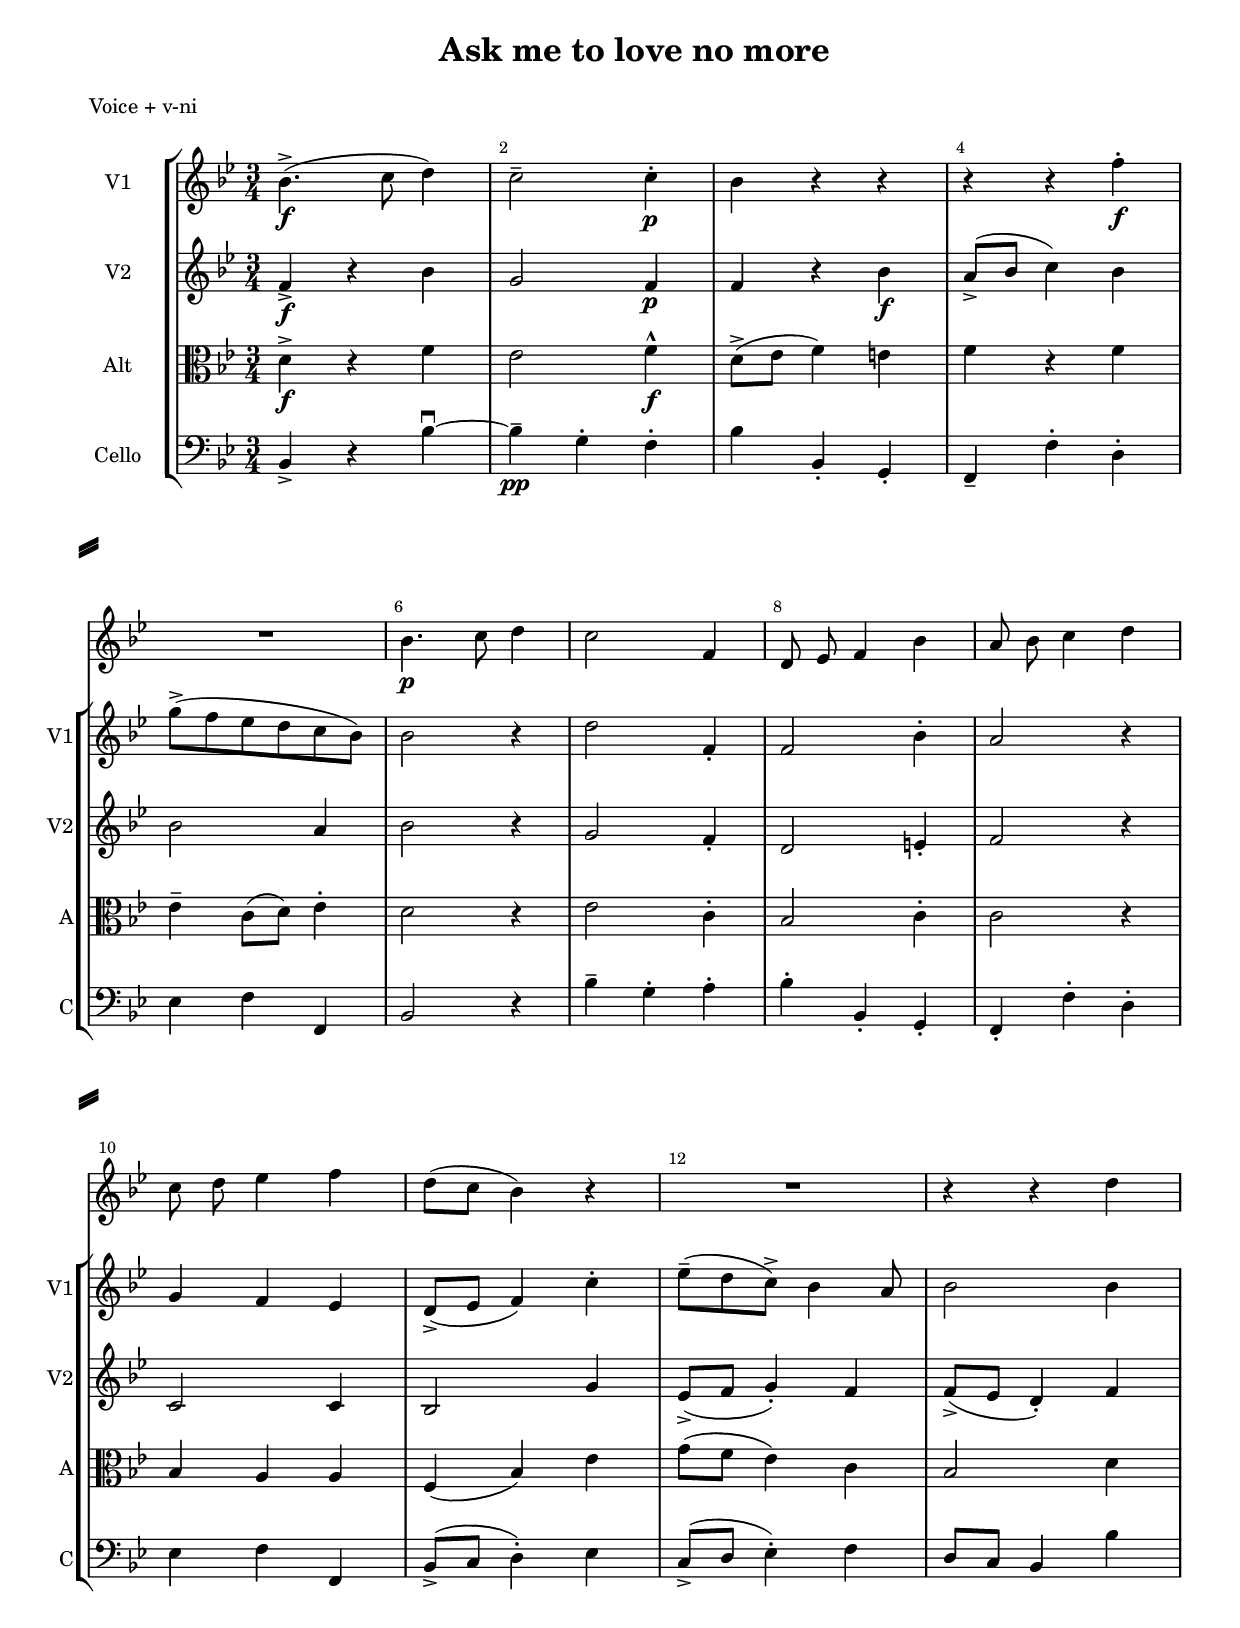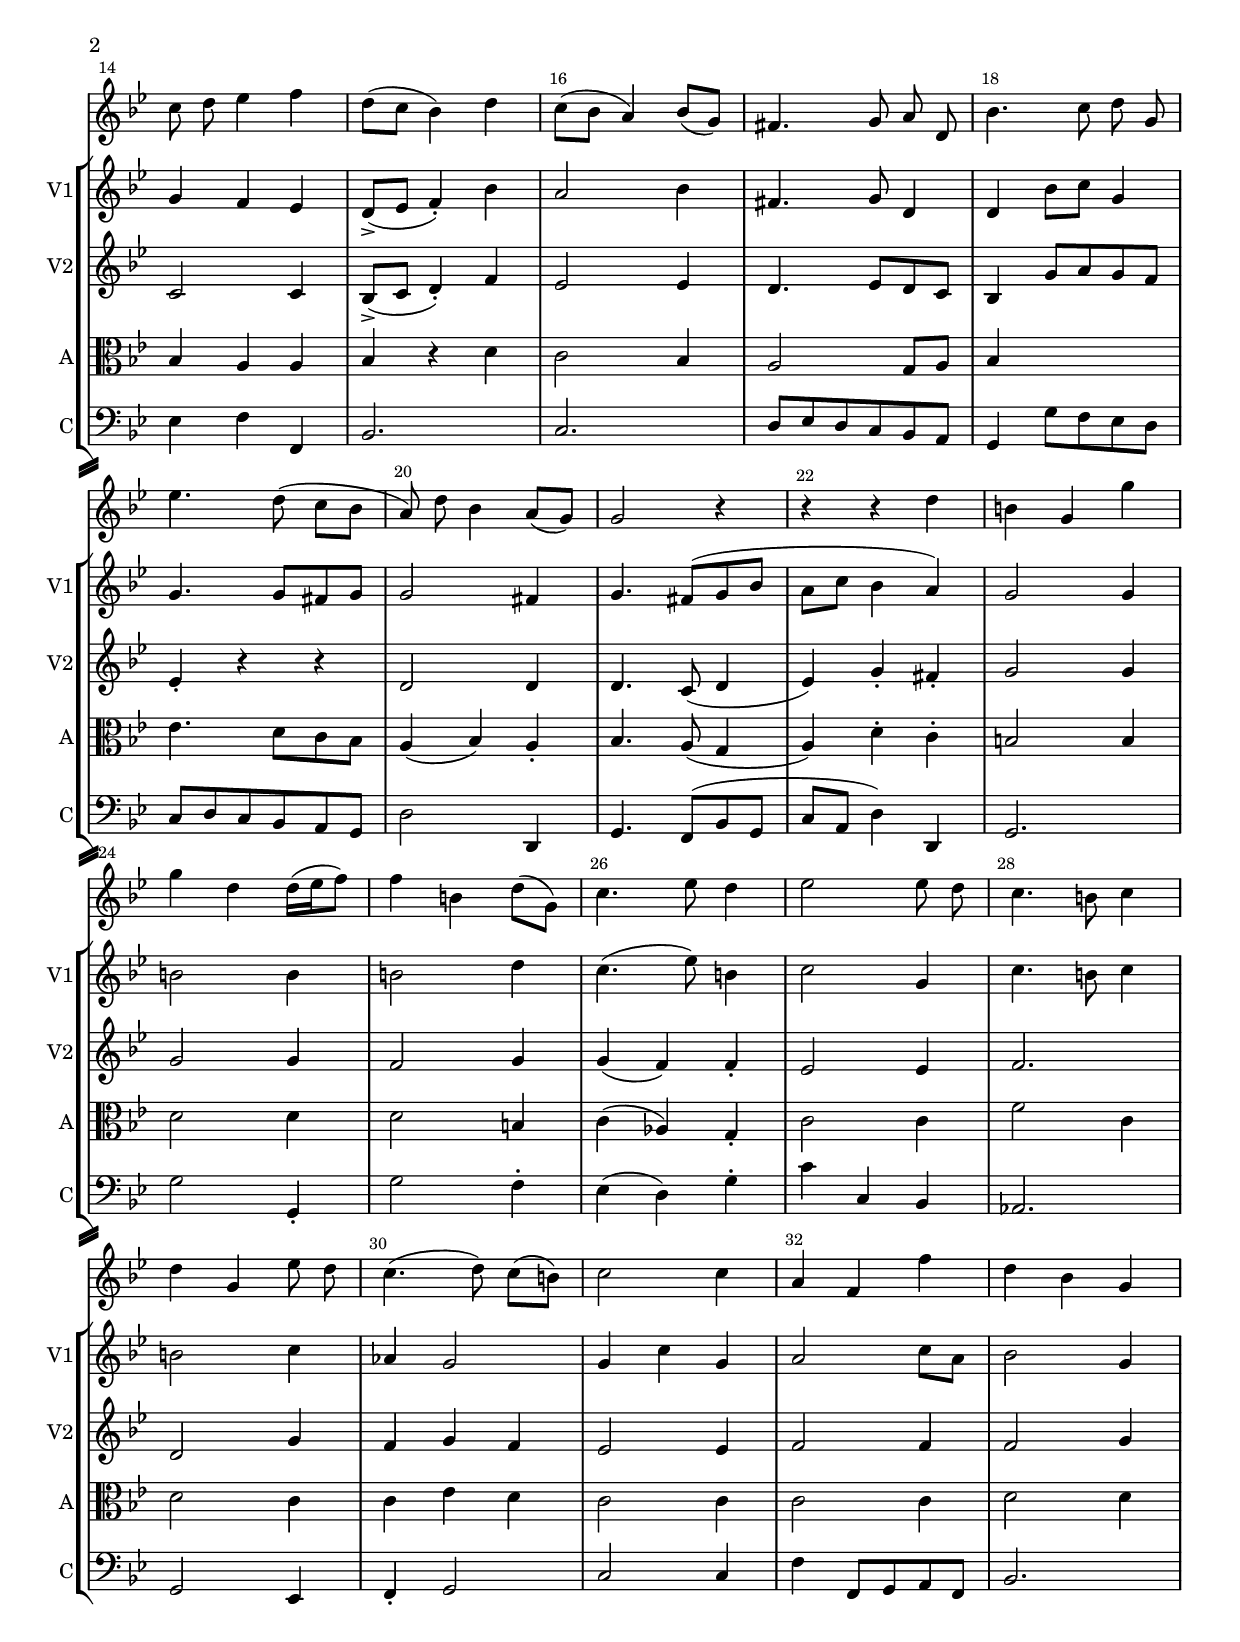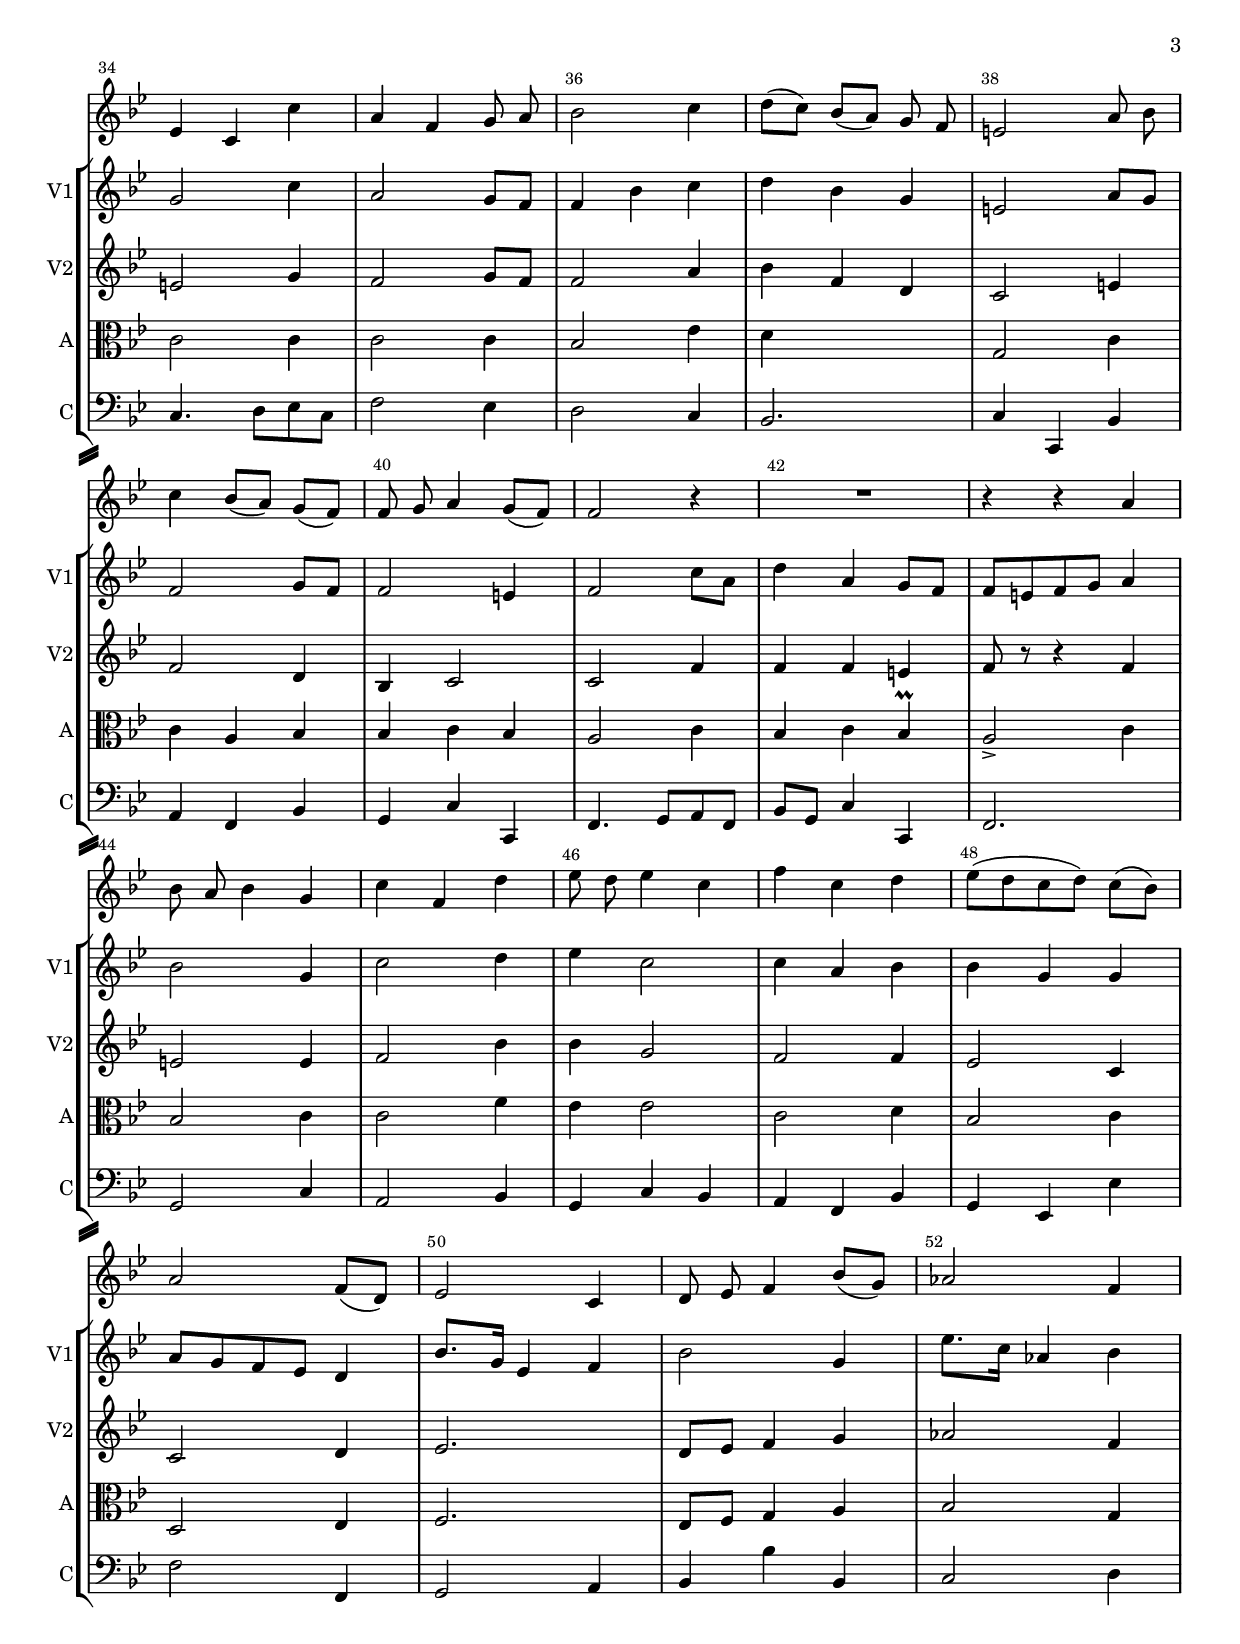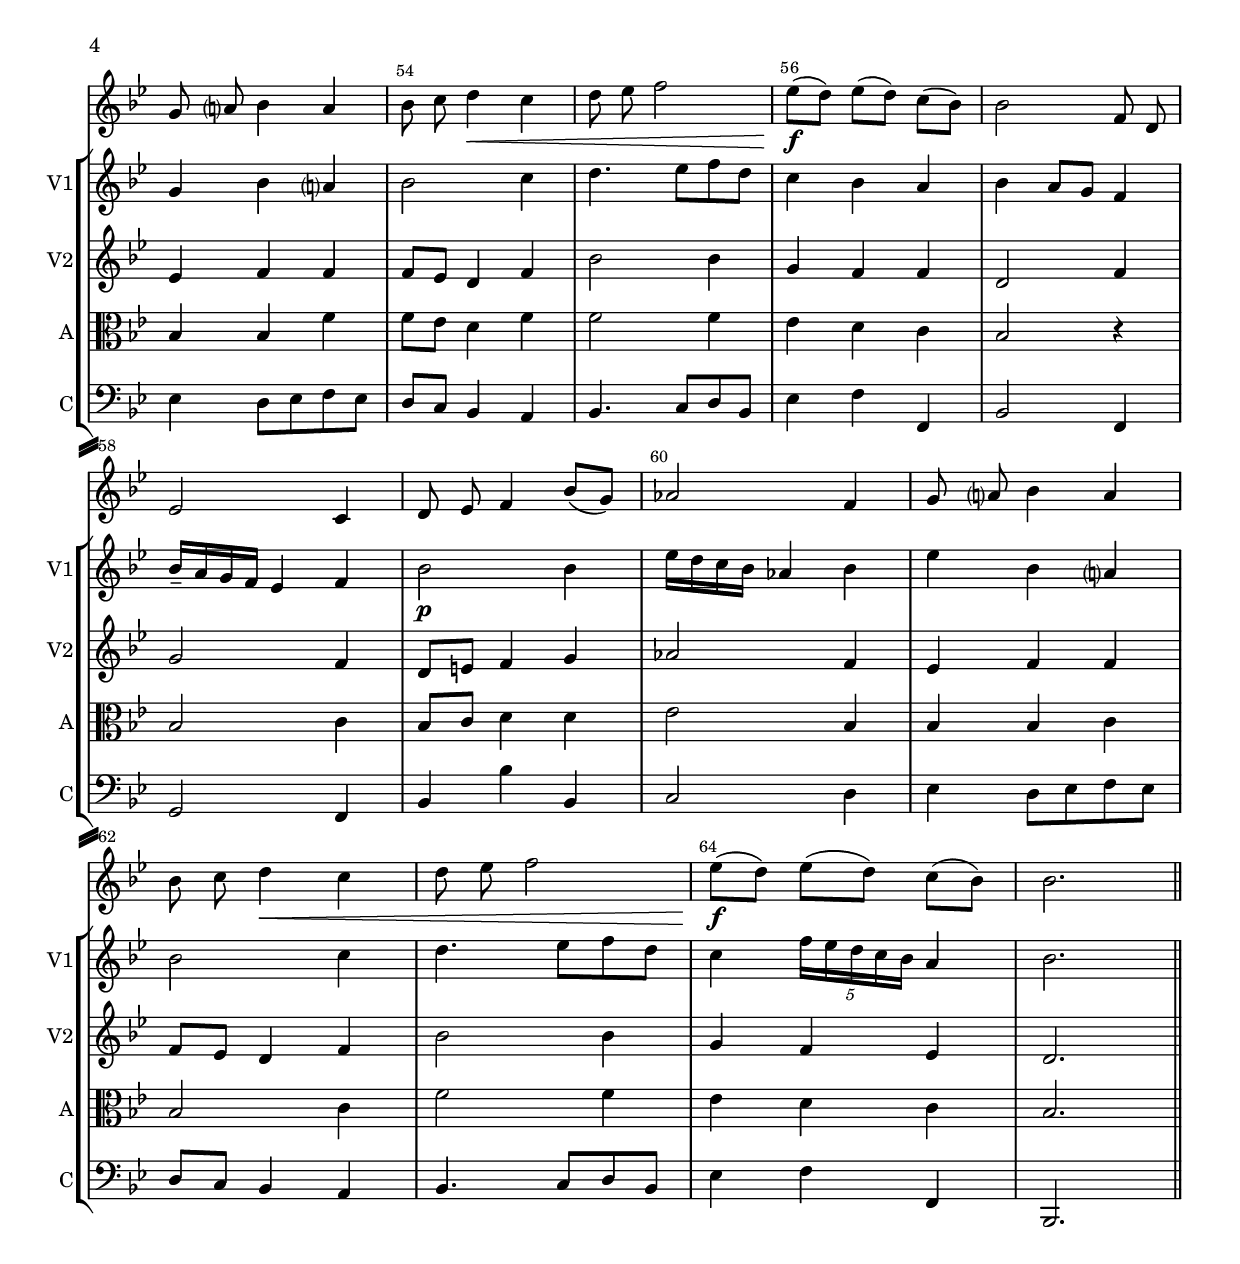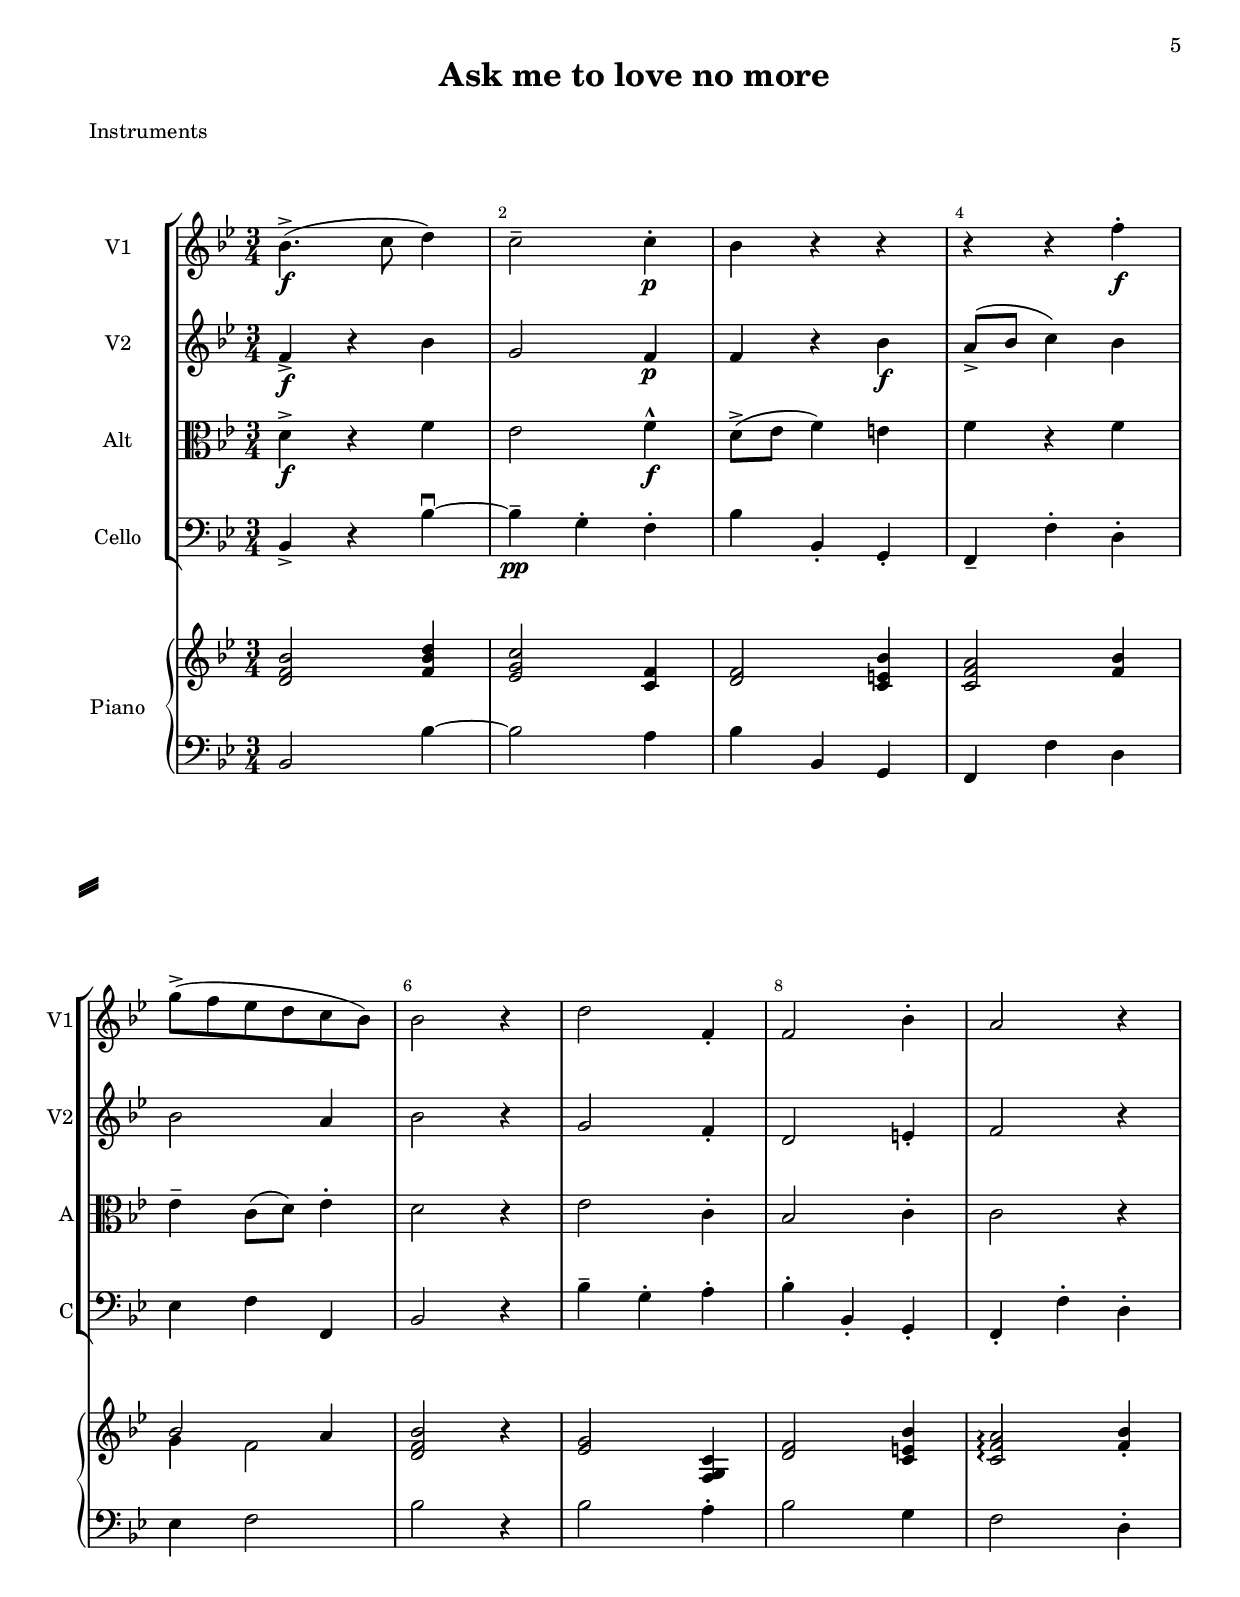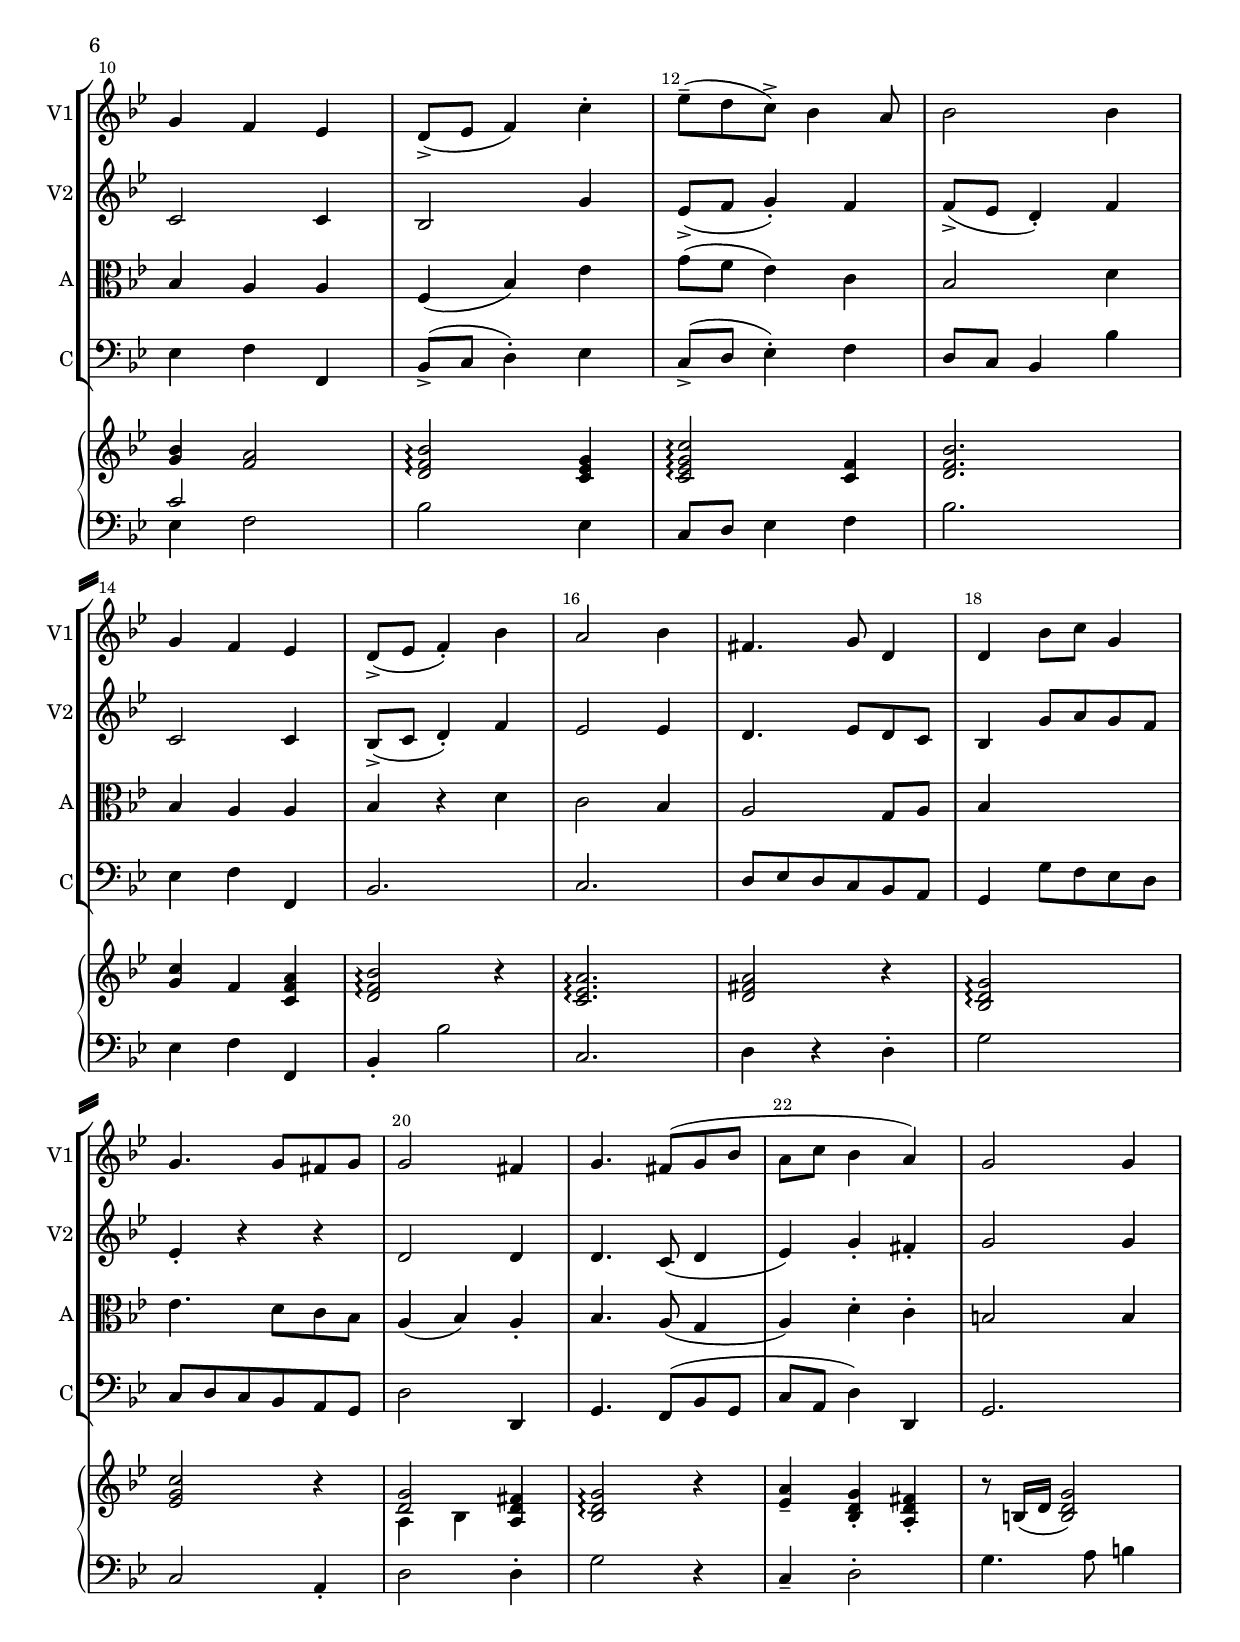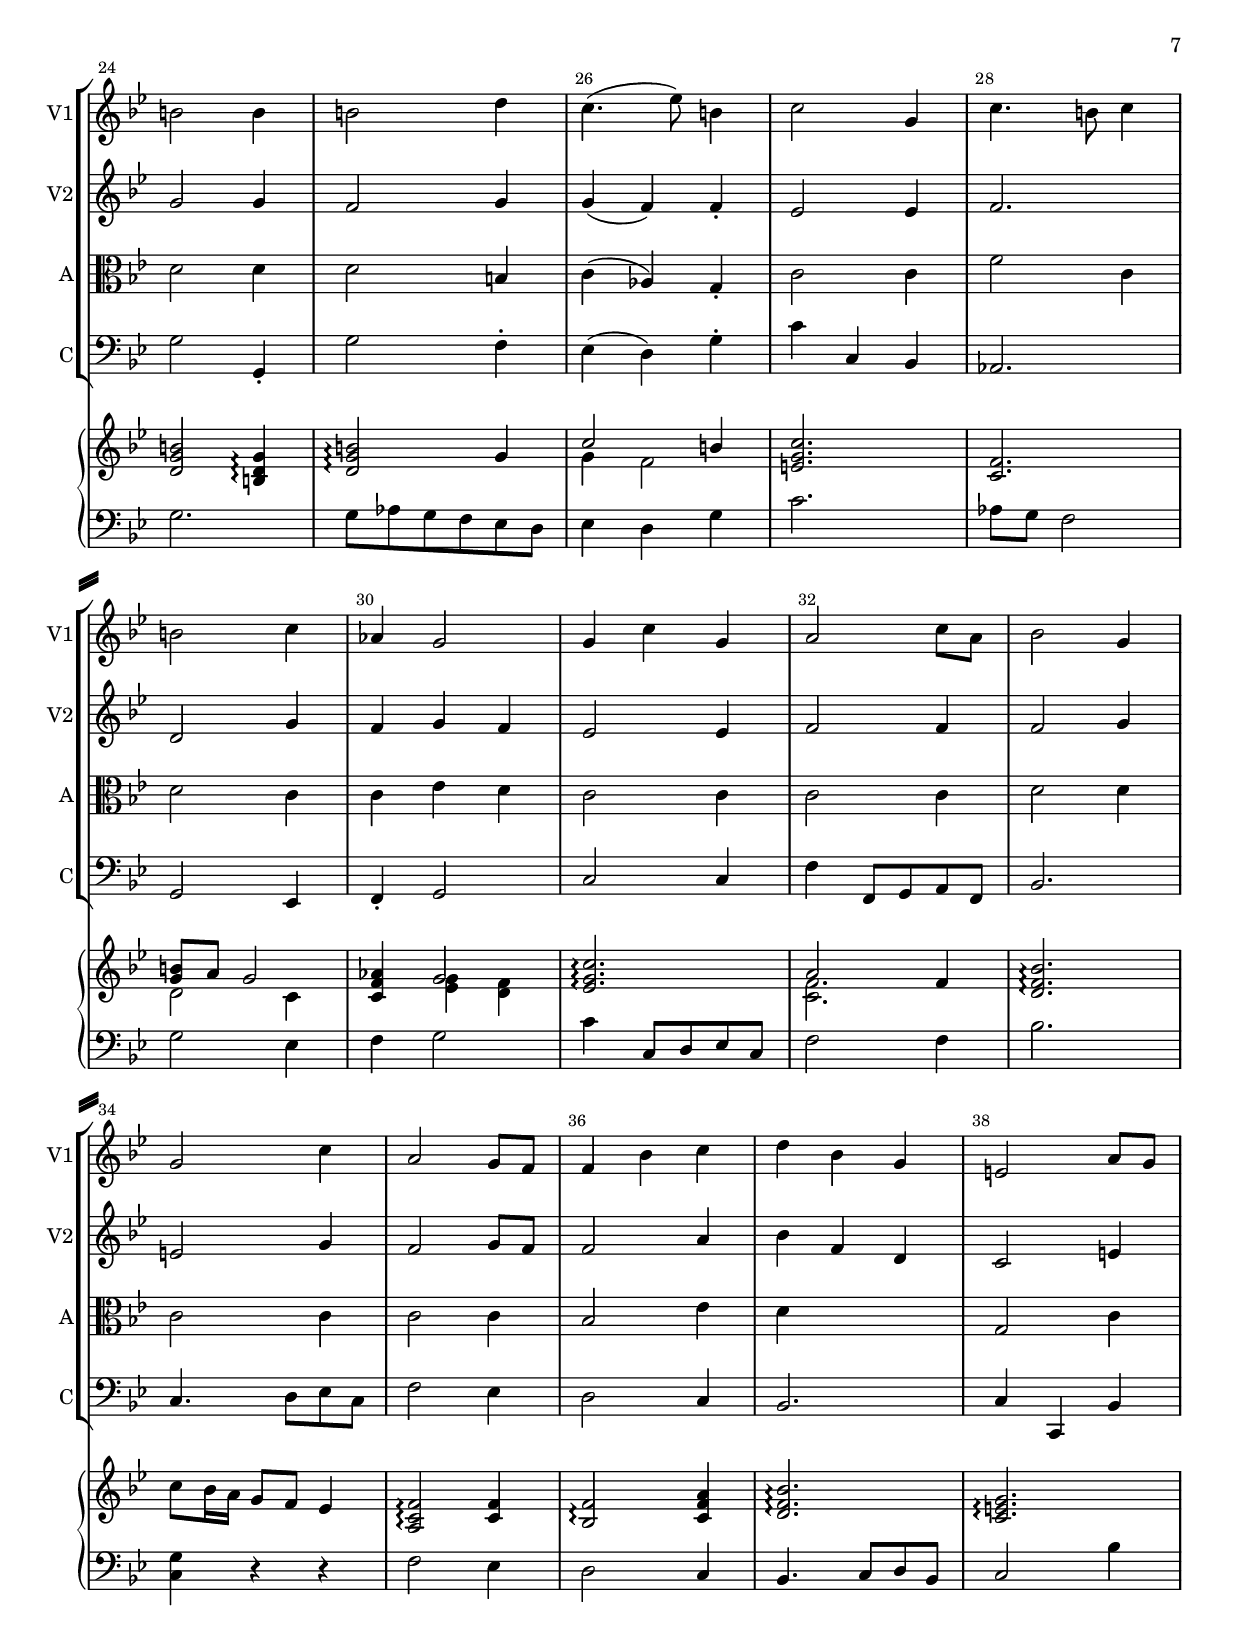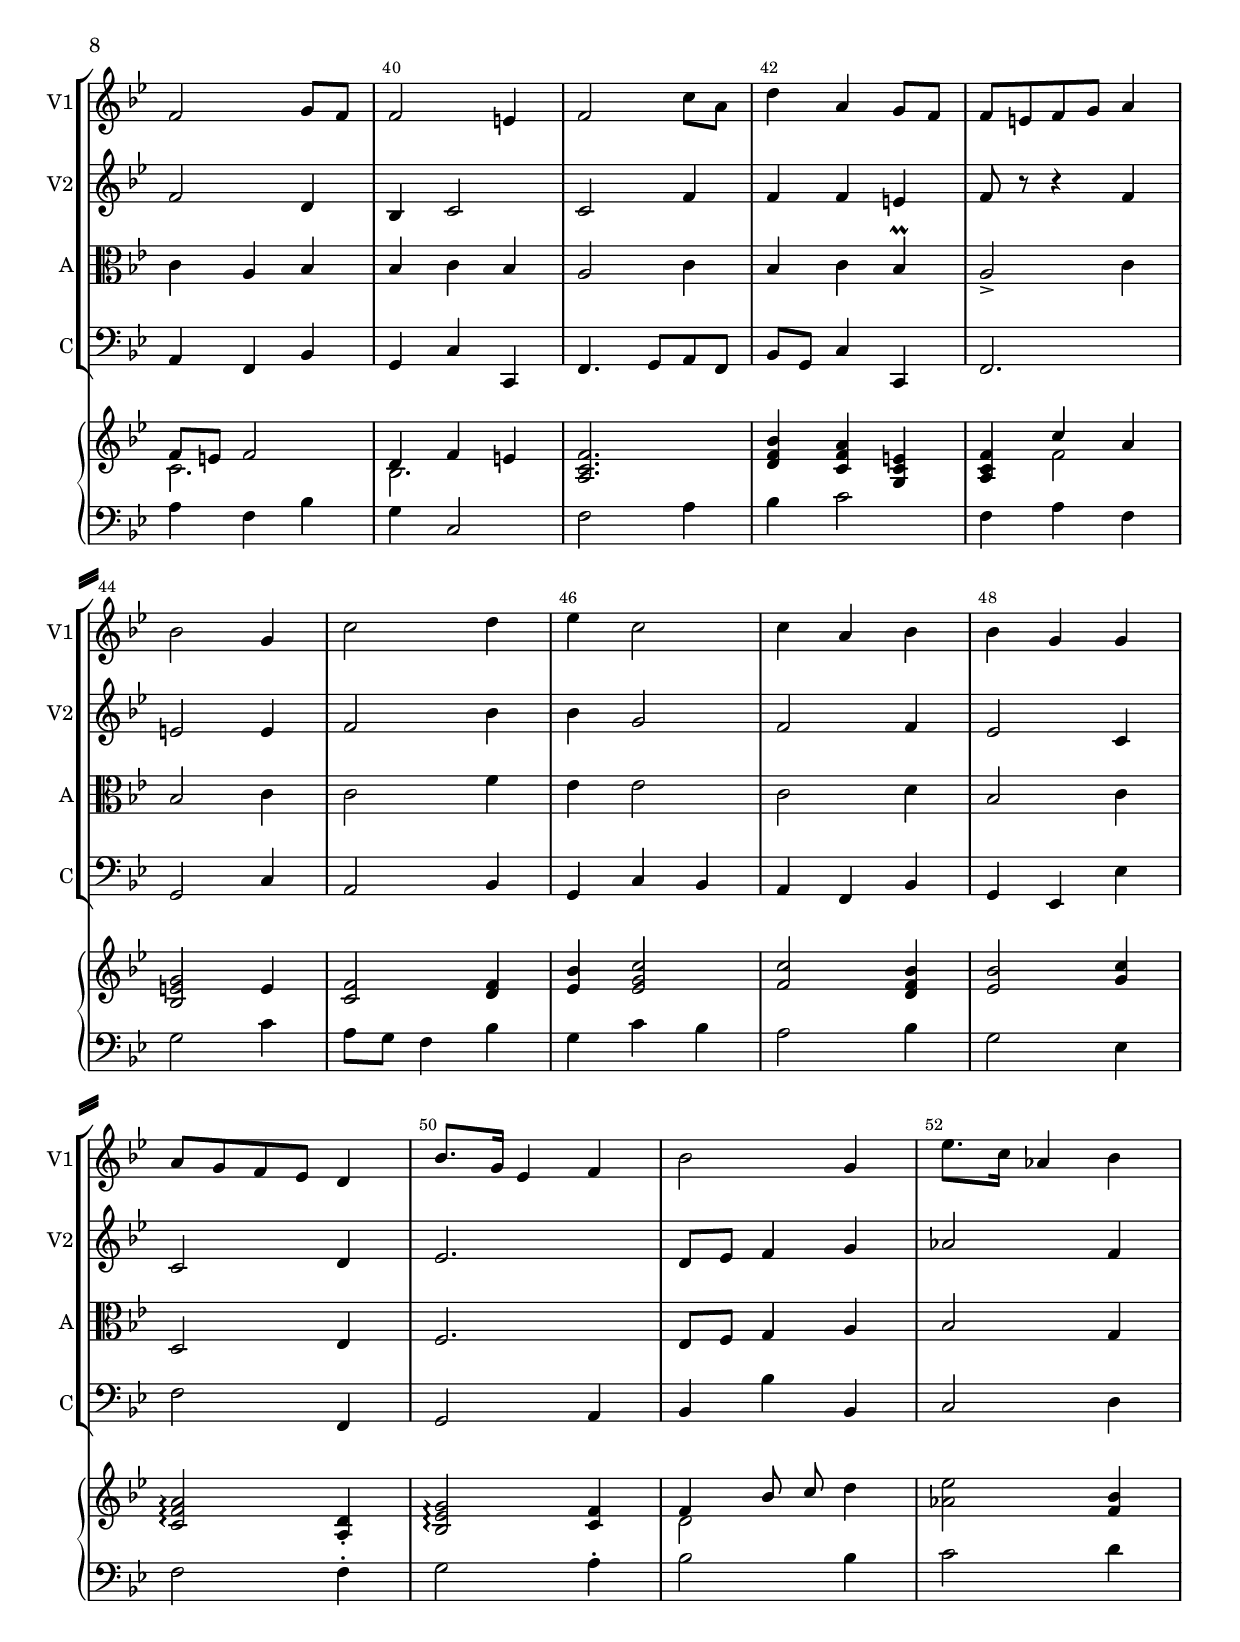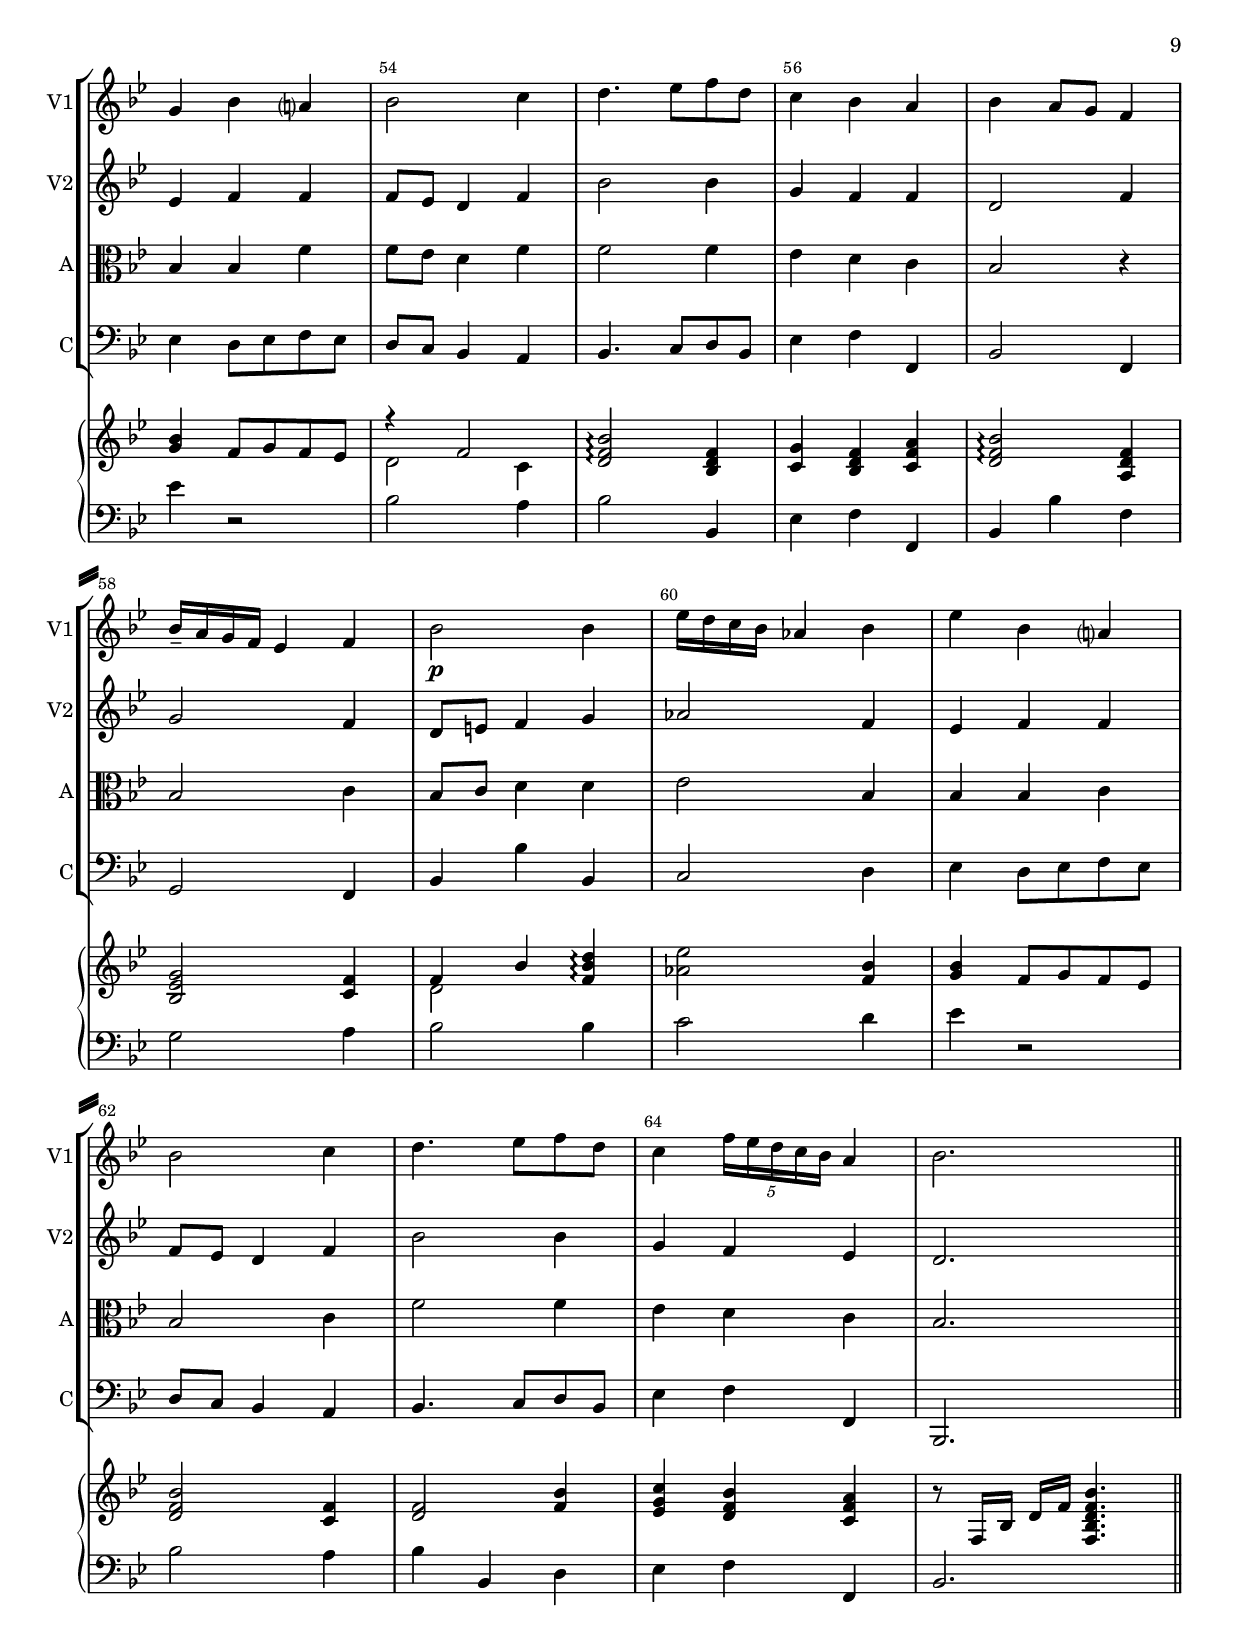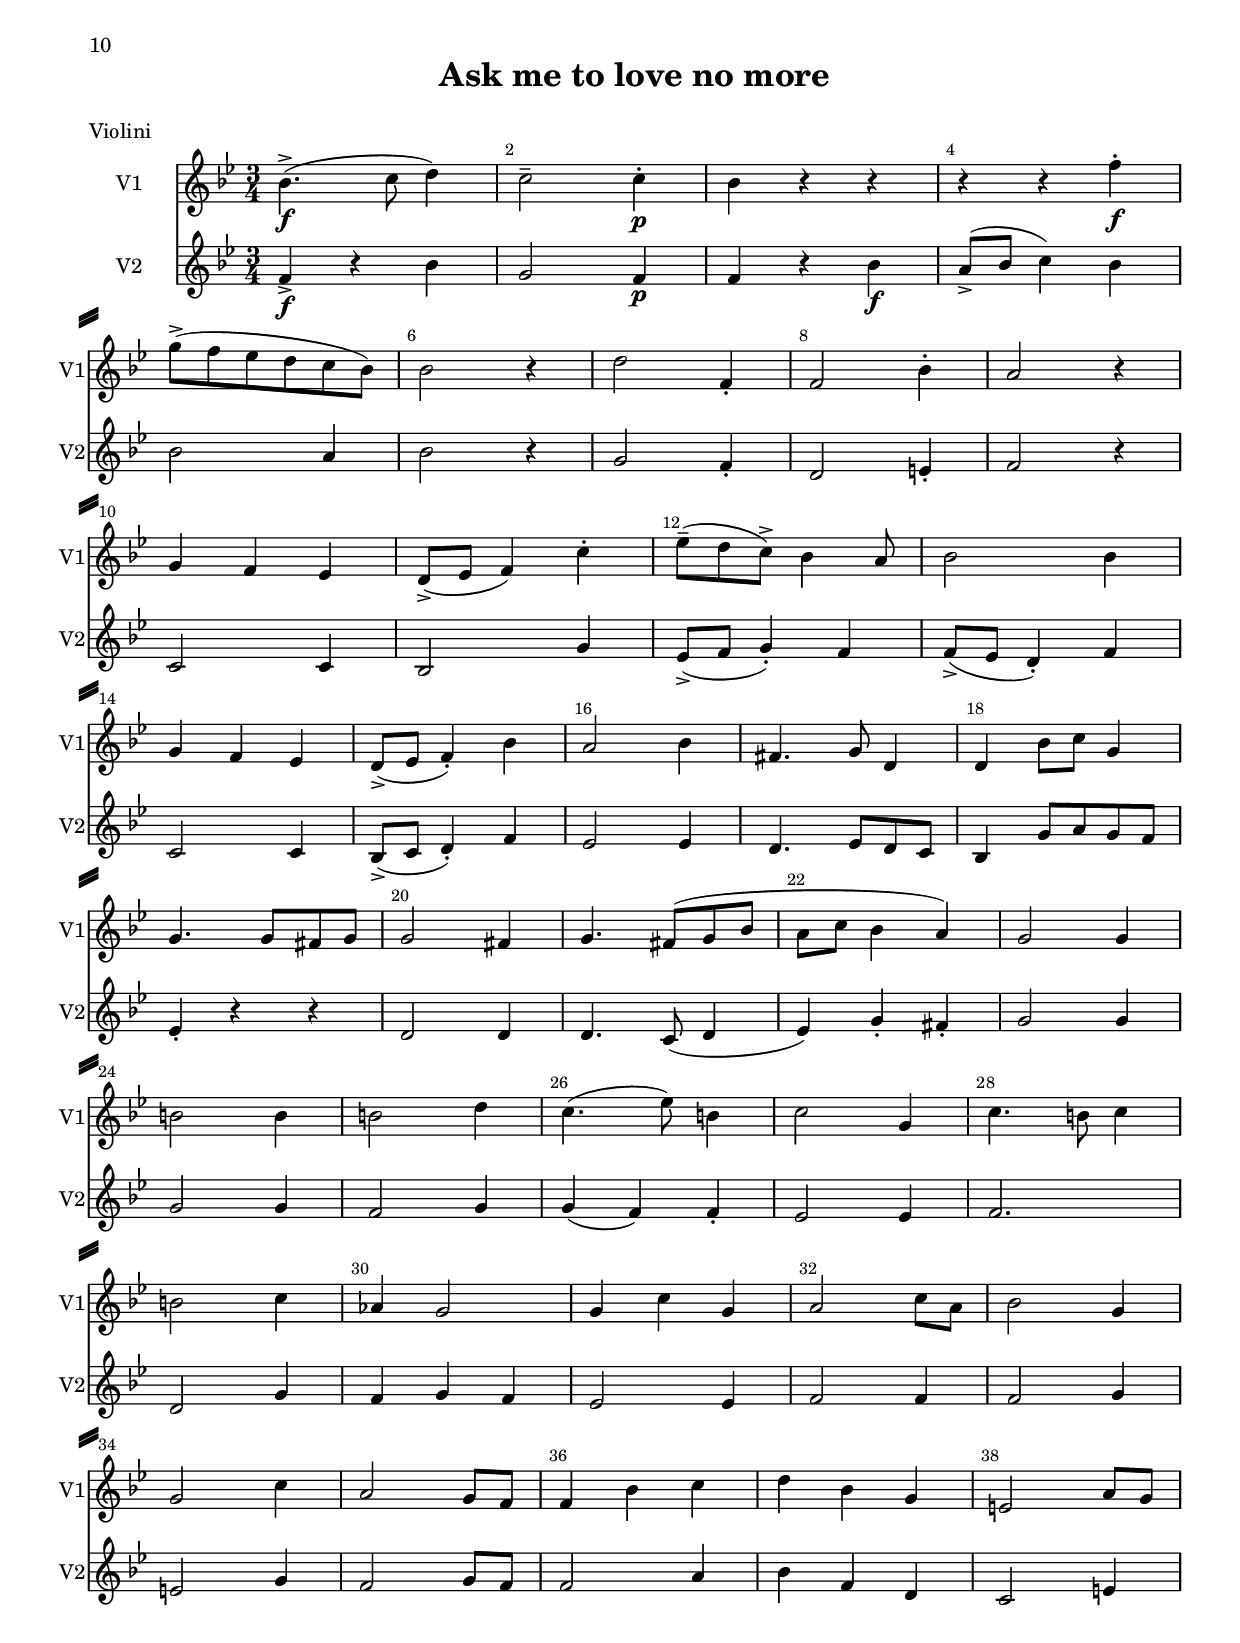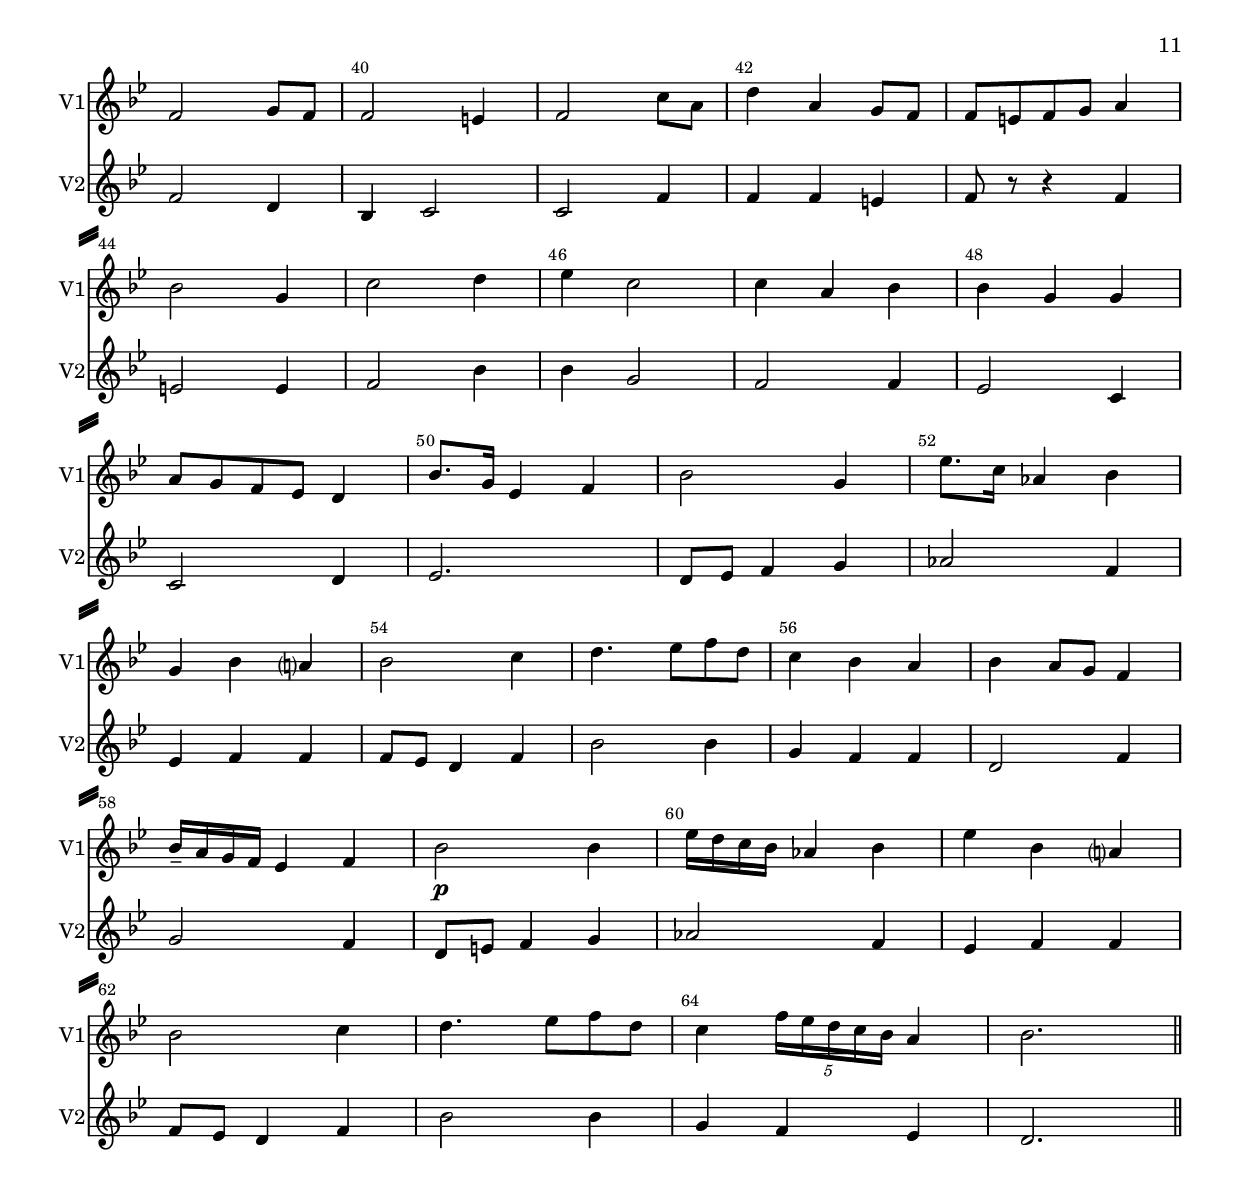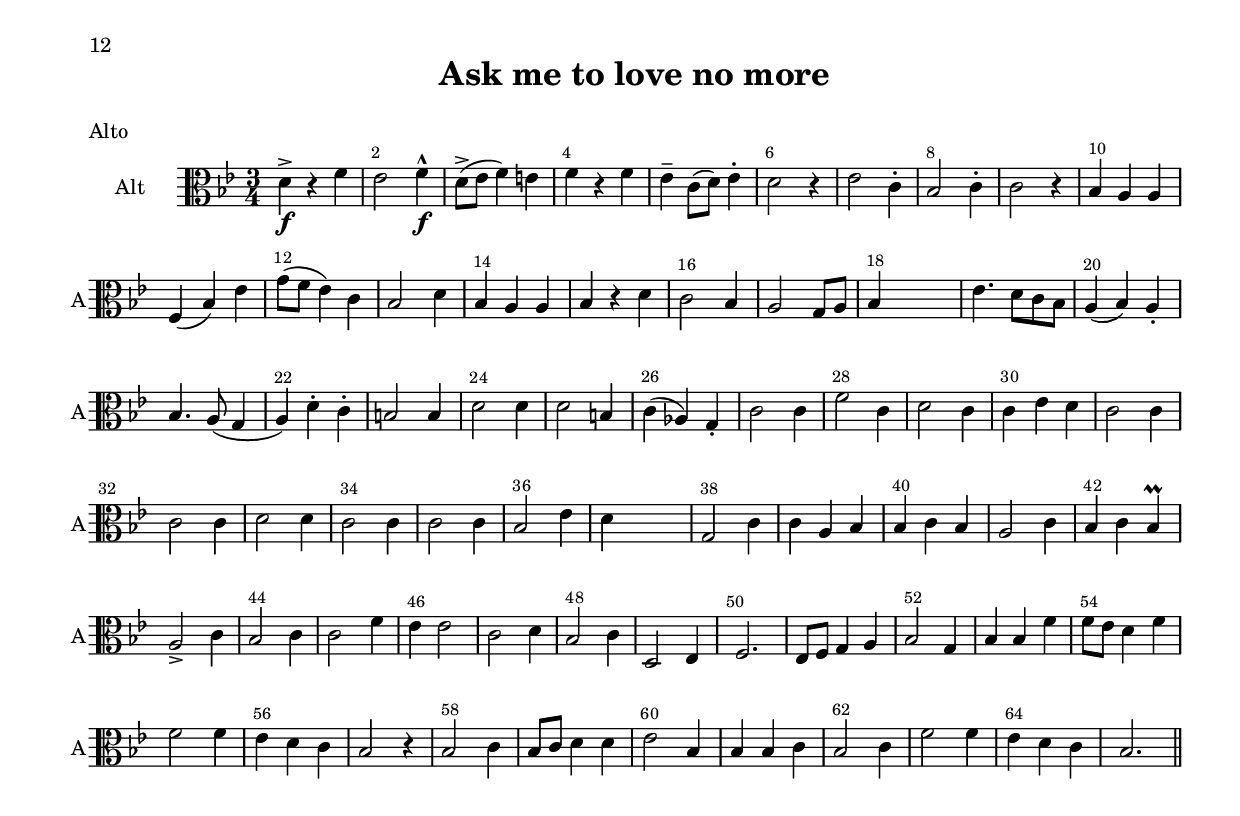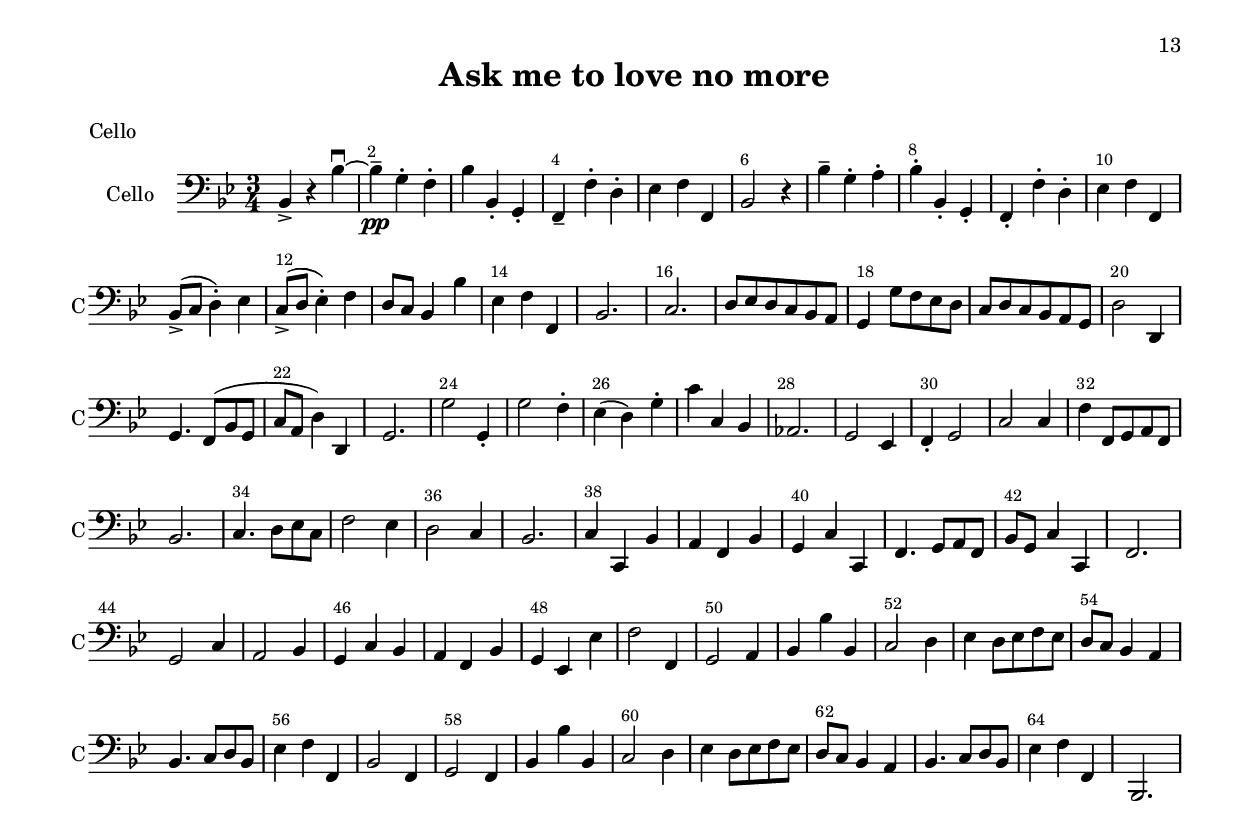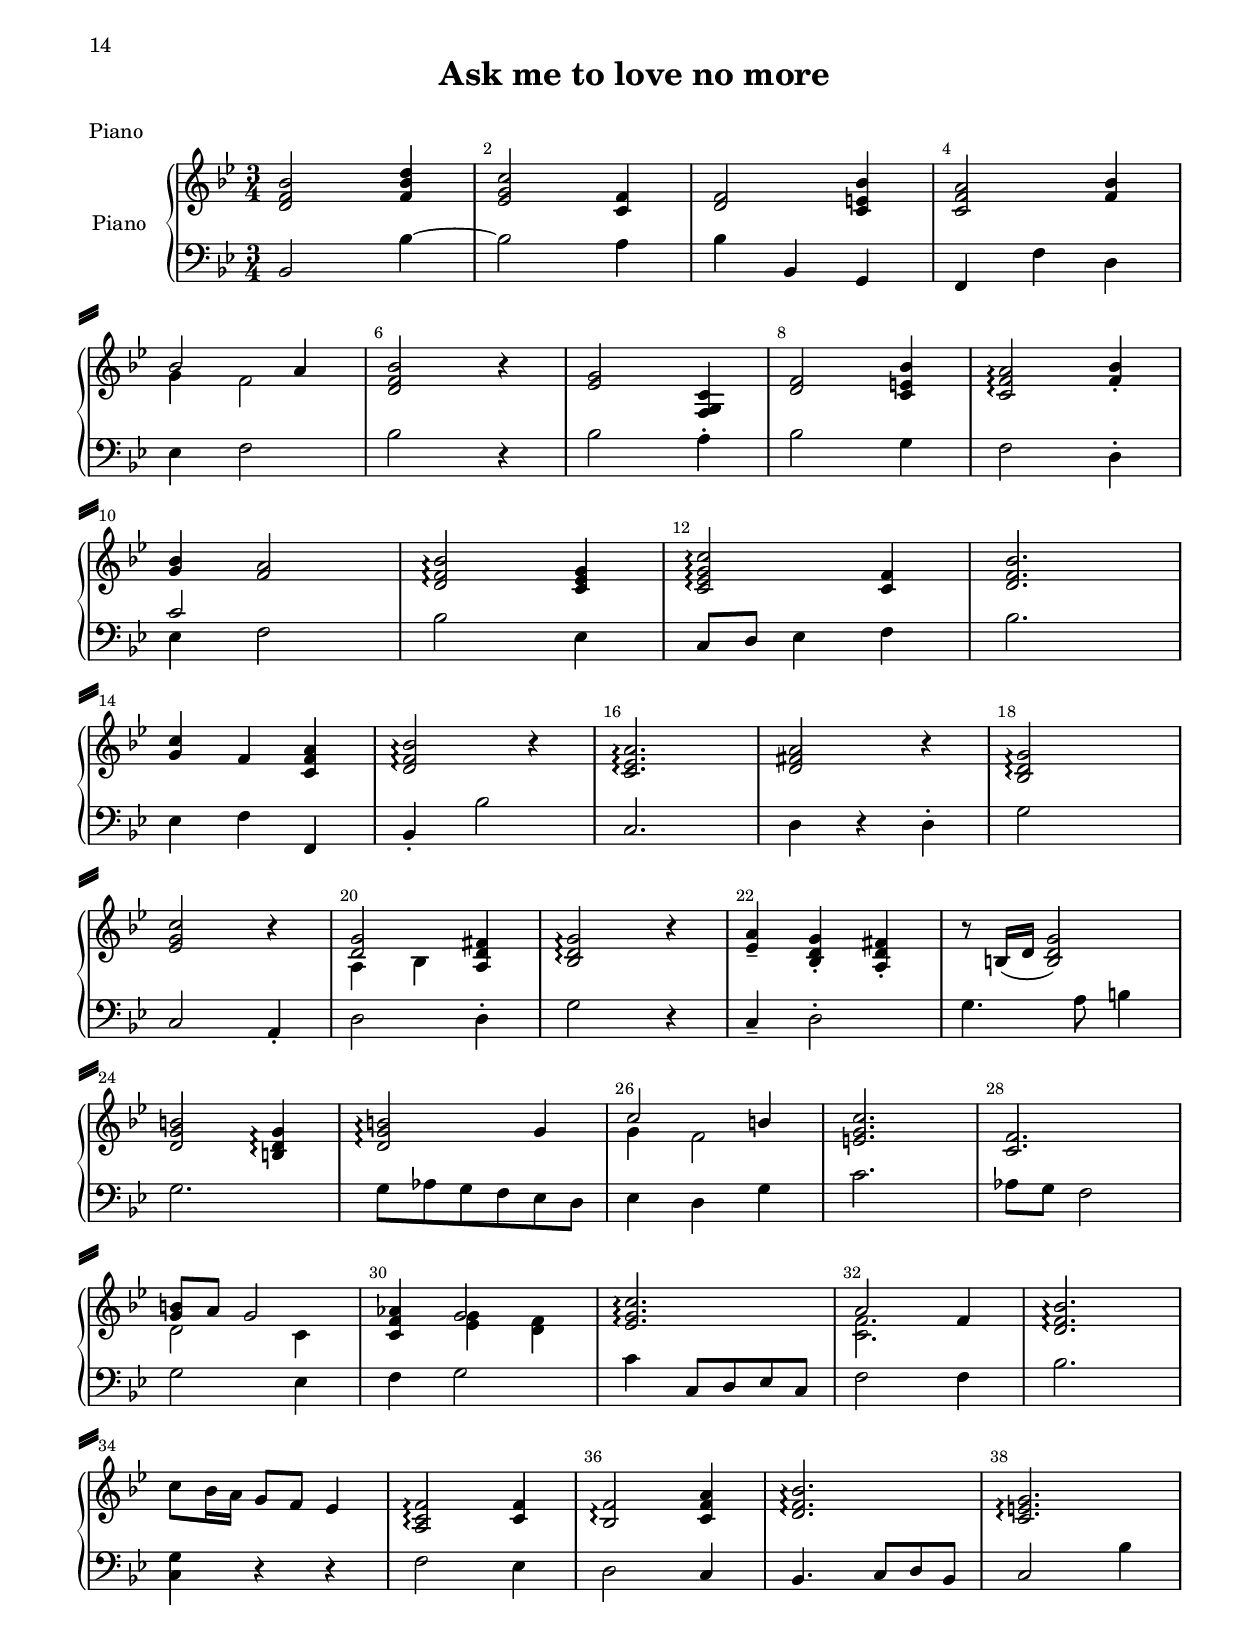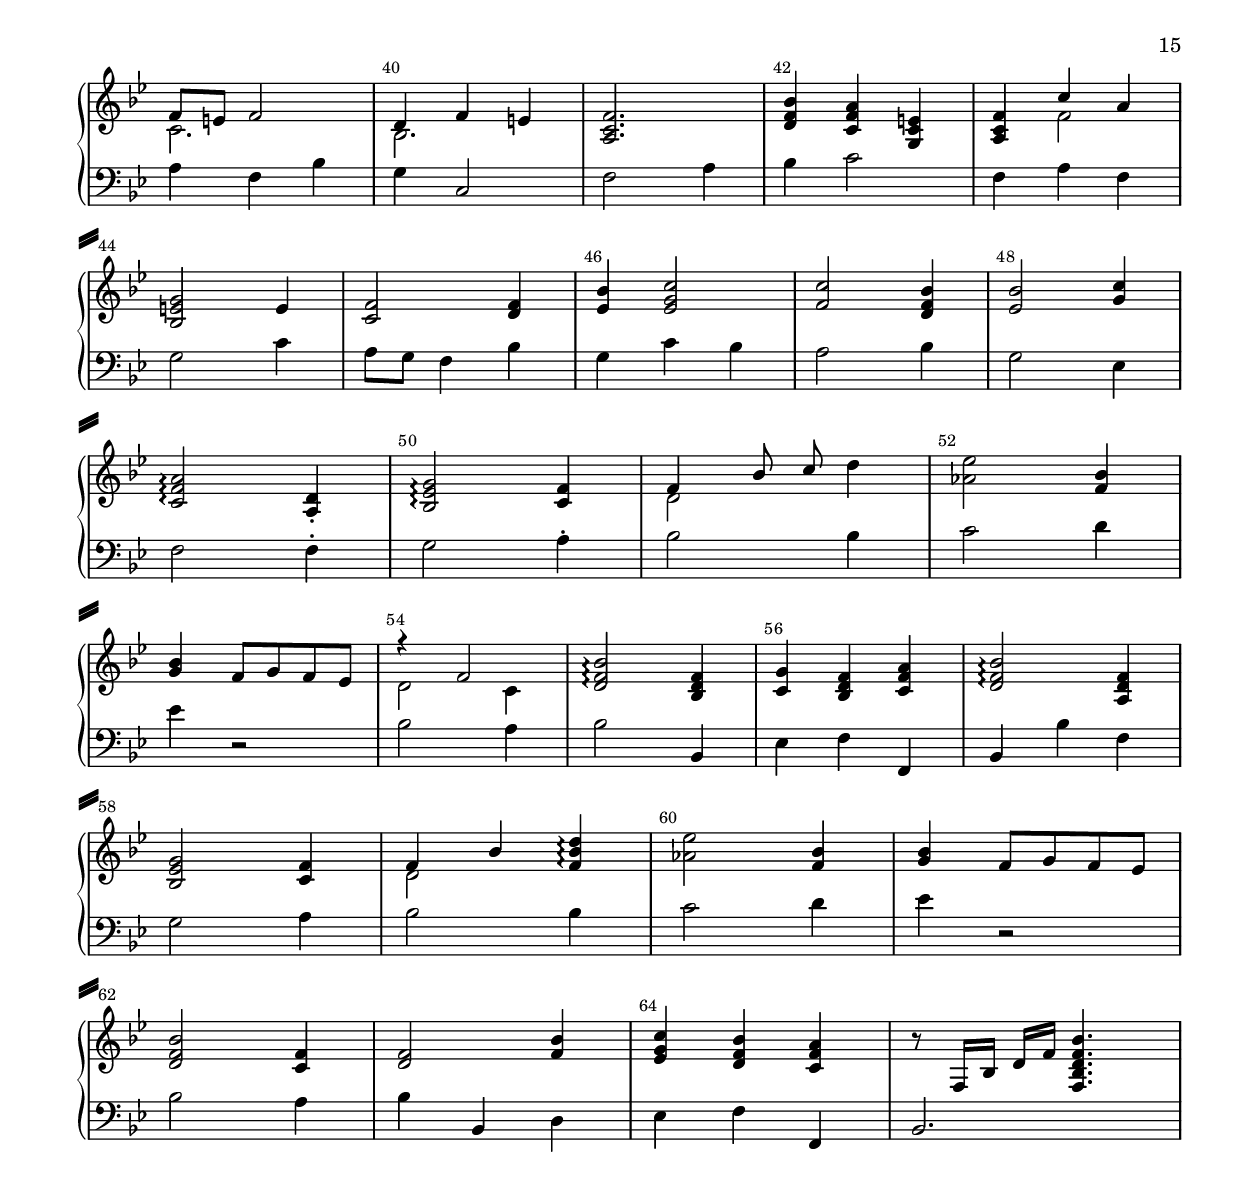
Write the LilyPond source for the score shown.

\version "2.20.0"

% закомментируйте строку ниже, чтобы получался pdf с навигацией
%#(ly:set-option 'point-and-click #f)
#(ly:set-option 'midi-extension "mid")
#(set-default-paper-size "a4")
#(set-global-staff-size 18)

\include "articulate.ly"

\header {
  title = "Ask me to love no more"
  composer = " "
  % Удалить строку версии LilyPond 
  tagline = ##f
}

breathes = { \once \override BreathingSign.text = \markup { \musicglyph #"scripts.tickmark" } \breathe }
%make visible number of every 2-nd bar
secondbar = {
  \override Score.BarNumber.break-visibility = #end-of-line-invisible
  \override Score.BarNumber.X-offset = #1
  \override Score.BarNumber.self-alignment-X = #LEFT
  \set Score.barNumberVisibility = #(every-nth-bar-number-visible 2)
}

global = {
  \key bes \major
  \time 3/4
  \set Score.markFormatter = #format-mark-box-numbers
  \override MultiMeasureRest.expand-limit = #1
  \secondbar

  %\numericTimeSignature
  
}

U = { \change Staff = right }
D = { \change Staff = left }



%use this as temporary line break
abr = \tag #'BR { \break }

% uncommend next line when finished
%abr = {}

%once hide accidental (runaround for cadenza
nat = { \once \hide Accidental }

vocalnotes = \relative c'' {
  \global
  \autoBeamOff
  R2.*5
  bes4.\p c8 d4 |
  c2 f,4 |
  d8 es f4 bes |
  a8 bes c4 d |
  
  c8 d es4 f |
  d8[( c] bes4) r |
  R2. |
  r4 r d |
  c8 d es4 f |
  d8[( c] bes4) d |
  c8[( bes] a4) bes8[( g]) |
  fis4. g8 a d, |
  bes'4. c8 d g, |
  es'4. d8( c[ bes] |
  a) d bes4 a8[( g]) |
  g2 r4 |
  
  
  r r d' |
  b g g' |
  g d d16[( es f8]) |
  f4 b, d8[( g,]) |
  
  c4. es8 d4 |
  es2 es8 d |
  c4. b8 c4 |
  d g, es'8 d |
  
  c4.( d8) c[( b]) |
  c2 c4 |
  a f f' |
  d bes g |
  
  es c c' |
  a f g8 a |
  bes2 c4 |
  d8[( c]) bes[( a]) g f |
  e2 a8 bes |
  c4 bes8[( a]) g[( f]) |
  f g a4 g8[( f]) |
  f2 r4
  
  R2. |
  r4 r a |
  bes8 a bes4 g |
  c f, d' |
  
  es8 d es4 c |
  f c d |
  es8[( d c d]) c[( bes]) |
  a2 f8[( d]) |
  
  es2 c4 |
  d8 es f4 bes8[( g]) |
  as2 f4 |
  g8 a bes4 a |
  
  bes8 c d4\< c |
  d8 es f2 |
  es8\f [( d]) es[( d]) c[( bes]) |
  bes2 f8 d
  
  es2 c4 |
  d8 es f4 bes8[( g]) |
  as2 f4 |
  g8 a bes4 a |
  
  bes8 c d4\< c |
  d8 es f2 |
  es8\f [( d]) es[( d]) c[( bes]) |
  bes2.
  
   \bar "||"
}

% violin one     
vinotes = \relative c'' {
  \global
  bes4.->(\f c8 d4) |
  c2-- c4-.\p |
  bes4 r r |
  r r f'4-.\f | \abr
  
  g8->( f es d c bes) |
  bes2 r4 |
  d2 f,4-. |
  f2 bes4-. |
  a2 r4 | \abr
  
  % page 2
  g4 f es |
  d8->( es f4) c'-. |
  es8--( d c->) bes4 a8 |
  bes2 bes4 | \abr
  
  g4 f es |
  d8->( es f4-.) bes |
  a2 bes4 |
  fis4. g8 d4 |
  d bes'8 c g4 | \abr
  
  % page 3
  g4. g8 fis g |
  g2 fis4 |
  g4. fis8( g bes |
  a c bes4 a) |
  g2 g4 | \abr
  
  b2 b4 |
  b2 d4 |
  c4.( es8) b4 |
  c2 g4 |
  c4. b8 c4 | \abr
  
  % page 4
  b2 c4 |
  as4 g2 |
  g4 c g |
  a2 c8 a |
  bes2 g4 | \abr
  
  g2 c4 |
  a2 g8 f |
  f4 bes c |
  d bes g |
  e2 a8 g | \abr
  
  % page 5
  f2 g8 f |
  f2 e4 |
  f2 c'8 a |
  d4 a g8 f |
  f e f g a4 | \abr
  
  bes2 g4 c2 d4 |
  es c2 |
  c4 a bes |
  bes g g | \abr
  
  % page 6
  a8 g f es d4 |
  bes'8. g16 es4 f |
  bes2 g4 |
  es'8. c16 as4 bes | \abr
  
  g bes a |
  bes2 c4 |
  d4. es8 f d |
  c4 bes a |
  bes a8 g f4 | \abr
  
  % page 7
  bes16-- a g f es4 f |
  bes2\p bes4 |
  es16 d c bes as4 bes |
  es bes a | \abr
  
  bes2 c4 d4. es8 f d |
  c4 \tuplet 5/4 { f16 es d c bes } a4 |
  bes2.
  
  
   \bar "||"
}

%violin two 
viinotes = \relative c' {
  \global
  f4->\f r bes |
  g2 f4\p |
  f r bes\f |
  a8->( bes c4) bes | 
  
  bes2 a4 |
  bes2 r4 |
  g2 f4-. |
  d2 e4-. |
  f2 r4 | 
  
  c2 c4 |
  bes2 g'4 |
  es8->( f g4-.) f |
  f8->( es d4-.) f |
  
  c2 c4 |
  bes8->( c d4-.) f |
  es2 es4 |
  d4. es8 d c |
  bes4 g'8 a g f |
  
  % page 3
  es4-. r r |
  d2 d4 |
  d4. c8( d4 |
  es) g-. fis-. |
  g2 g4 |
  
  g2 g4 |
  f2 g4 |
  g( f) f-. |
  es2 es4 |
  f2. |
  
  % page 4
  d2 g4 |
  f g f |
  es2 es4 |
  f2 f4 |
  f2 g4 |
  
  e2 g4 |
  f2 g8 f |
  f2 a4 |
  bes f d |
  c2 e4 |
  
  % page 5
  f2 d4 |
  bes4 c2 |
  c f4 |
  f f e |
  f8 r r4 f |
  
  e2 e4 |
  f2 bes4 |
  bes g2 |
  f f4 |
  es2 c4 
  
  % page 6
  c2 d4 |
  es2. |
  d8 es f4 g |
  as2 f4 |
  es4 f f |
  f8 es d4 f |
  bes2 bes4 |
  g f f |
  d2 f4 |
  
  % page 7
  g2 f4 |
  d8 e f4 g |
  as2 f4 |
  es f f |
  
  f8 es d4 f |
  bes2 bes4 |
  g f es |
  d2.
  
}

%alt one intro
viiinotes = \relative c' {
  \global
  d4->\f r f |
  es2 f4-^\f |
  d8->( es f4) e |
  f4 r f |
  
  es4-- c8( d) es4-. |
  d2 r4 |
  es2 c4-. |
  bes2 c4-. |
  c2 r4 |
  
  % page 2
  bes4 a a |
  f( bes ) es |
  g8( f es4) c |
  bes2 d4 |
  
  bes4 a a |
  bes r d |
  c2 bes4 |
  a2 g8 a |
  bes4 s2 |
  
  % page 3
  es4. d8 c bes |
  a4( bes) a4-. |
  bes4. a8( g4 |
  a) d4-. c-. |
  b2 b4 |
  
  d2 d4 |
  d2 b4 |
  c( as) g4-. |
  c2 c4 |
  f2 c4 |
  
  % page 4
  d2 c4 |
  c es d |
  c2 c4 |
  c2 c4 |
  d2 d4 |
  
  c2 c4 |
  c2 c4 |
  bes2 es4 |
  d4 s2 |
  g,2 c4 |
  
  % page 5
  c4 a bes |
  bes c bes |
  a2 c4 |
  bes c bes\prall |
  a2-> c4 |
  
  bes2 c4 |
  c2 f4 |
  es es2 |
  c2 d4 |
  bes2 c4 |
  
  % page 6
  d,2 es4 |
  f2. |
  es8 f g4 a |
  bes2 g4 |
  
  bes4 bes f' |
  f8 es d4 f |
  f2 f4 |
  es d c |
  bes2 r4 |
  
  % page 7
  bes2 c4 |
  bes8 c d4 d |
  es2 bes4 |
  bes bes c |
  
  bes2 c4 |
  f2 f4 |
  es d c |
  bes2.
  
  \bar "||"
}

%alt two intro
cellonotes = \relative c {
 \global
 bes4-> r bes'\downbow~ |
 bes--\pp g4-. f-. |
 bes4 bes,-. g-. |
 f-- f'-. d-. |
 
 es4 f f, |
 bes2 r4 |
 bes'4-- g-. a-. |
 bes-. bes,-. g-. |
 f-. f'-. d-. |
 
 % page 2
 es4 f f, |
 bes8->( c d4-.) es |
 c8->( d es4)-. f |
 d8 c bes4 bes' |
 
 es, f f, |
 bes2. |
 c2. |
 d8 es d c bes a |
 g4 g'8 f es d |
 
 % page 3
 c d c bes a g |
 d'2 d,4 |
 g4. f8( bes g |
 c a d4) d, |
 g2. |
 
 g'2 g,4-. |
 g'2 f4-. |
 es( d) g-. |
 c c, bes |
 as2.
 
 % page 4
 g2 es4 |
 f4-. g2 |
 c c4 |
 f f,8 g a f |
 bes2. |
 
 c4. d8 es c |
 f2 es4 |
 d2 c4 |
 bes2. |
 c4 c, bes' |
 
 % page 5
 a4 f bes |
 g c c, |
 f4. g8 a f |
 bes g c4 c, |
 f2. |
 
 g2 c4 |
 a2 bes4 |
 g c bes |
 a f bes |
 g es es'|
 
 % page 6
 f2 f,4 |
 g2 a4 |
 bes bes' bes, |
 c2 d4 |
 
 es d8 es f es |
 d c bes4 a |
 bes4. c8 d bes |
 es4 f f, |
 bes2 f4 |
 
 % page 7
 g2 f4 |
 bes bes' bes, |
 c2 d4 |
 es d8 es f es |
 d c bes4 a |
 bes4. c8 d bes |
 es4 f f, |
 bes,2.
 
 
}


pianoleftup = \relative c {
 \global
 r1
}

pianoleftdown = \relative c {
 \global
 r1
}

pianorightnotes = \relative c' {
   \global
   <d f bes>2 <f bes d>4 |
   <es g c> 2 <c f>4 |
   <d f>2 <c e bes'>4 |
   <c f a>2 <f bes>4 | \abr
   
   << { bes2 a4 } \\ { g4 f2 } >> |
   <d f bes>2 r4 |
   <es g>2 <c g f>4 |
   <d f>2 < c e bes'>4 |
   <c f a>2\arpeggio <f bes>4-. | \abr
   
   % page 2
   <g bes>4 <f a>2 |
   <d f bes>2\arpeggio <c es g>4 |
   <c es g c>2\arpeggio <c f>4 |
   <d f bes>2. | \abr
   
   <g c>4 f < c f a> |
   <d f bes>2\arpeggio r4 |
   <c es a>2.\arpeggio |
   <d fis a>2 r4 |
   <bes d g>2\arpeggio s4 | \abr
   
   % page 3
   <es g c>2 r4 |
   << <d g>2 \\ { a4 bes} >> <a d fis>4 |
   <bes d g>2\arpeggio r4 |
   <es a>4-- <bes d g>-. <a d fis>-. |
   r8 b16( d <b d g>2) | \abr
   
   <d g b>2 <b d g>4\arpeggio |
   <d g b>2\arpeggio g4 |
   << { c2 b4 } \\ { g4 f2 } >> |
   <e g c>2. |
   <c f>2. | \abr
   
   %page 4
   << { <g' b>8 a g2 } \\ { d2 c4 } >> |
   <c f as>4 << g'2 \\ { <es g>4 <d f> } >> |
  < es g c>2.\arpeggio |
  << { a2 f4 } \\ <c f>2. >> |
  <d f bes>2.\arpeggio | \abr
  
  c'8 bes16 a g8 f es4 |
  <a, c f>2\arpeggio <c f>4 |
  <bes f'>2\arpeggio <c f a>4 |
  <d f bes>2.\arpeggio |
  <c e g>2.\arpeggio | \abr
  
  % page 5
  << { f8 e f2 } \\ c2. >> |
  << { d4 f e} \\ bes2. >> |
  <a c f>2. |
  <d f bes>4 <c f a > < g c e> |
  <a c f> << { c'4 a } \\ f2 >> | \abr
  
  <bes, e g>2 e4 |
  <c f>2 <d f>4 |
  <es bes'>4 <es g c>2 |
  <f c'>2 <d f bes>4
  <es bes'>2 <g c>4 | \abr
  
   % page 6
   <c, f a>2\arpeggio <a d>4-. |
   <bes es g>2\arpeggio <c f>4 |
   << {f4 bes8 c} \\ d,2 >> d'4 |
   <as es'>2 <f bes>4 | \abr
   
   <g bes>4 f8 g f es |
   << {r4 f2 } \\ { d2 c4 } >> |
   <d f bes>2\arpeggio <bes d f>4 |
   <c g'>4 <bes d f> <c f a> |
   <d f bes>2\arpeggio <a d f>4 | \abr
   
   % page 7
   <bes es g>2 <c f>4 |
   << { f bes} \\ d,2 >> <f bes d>4\arpeggio  |
   <as es'>2 <f bes>4 |
   <g bes>4 f8 g f es | \abr
   
   <d f bes>2 <c f>4 |
   <d f>2 <f bes>4 |
   <es g c> <d f bes> <c f a> |
   
   r8 f,16 bes d f <bes f d bes f>4. |
   
   
   
}


pianoleftnotes = \relative c {
  \global
  bes2 bes'4~ |
  bes2 a4 |
  bes bes, g |
  f f' d |
  
  es4 f2 |
  bes2 r4 |
  bes2 a4-. |
  bes2 g4 |
  f2 d4-. |
  
  %page 2
  << {c'2 s4}  \\ { es,4 f2 } >> |
  bes2 es,4 |
  c8 d es4 f |
  bes2. |
  
  es,4 f f, |
  bes-. bes'2 |
  c,2. |
  d4 r d-. |
  g2 s4 |
  
  % page 3
  c,2 a4-. |
  d2 d4-. |
  g2 r4 |
  c,4-- d2-. |
  g4. a8 b4 | \abr
  
  g2. |
  g8 as g f es d |
  es4 d g |
  c2. |
  as8 g f2 |
  
  % page 4
  g2 es4 |
  f4 g2 |
  c4 c,8 d es c |
  f2 f4 |
  bes2. |
  
  <g c,>4 r r |
  f2 es4 |
  d2 c4 |
  bes4. c8 d bes |
  c2 bes'4 |
  
  % page 5
  a4 f bes |
  g c,2 |
  f2 a4 |
  bes c2 |
  f,4 a f | \abr
  
  g2 c4 |
  a8 g f4 bes |
  g c bes |
  a2 bes4 |
  g2 es4 | \abr
  
  % page 6
  f2 f4-. |
  g2 a4-. |
  bes2 bes4 |
  c2 d4 |
  
  es4 r2 |
  bes2 a4 |
  bes2 bes,4 |
  es4 f f, |
  bes bes' f |
  
  % page 7
  g2 a4 |
  bes2 bes4 |
  c2 d4 |
  es4 r2 |
  
  bes2 a4 |
  bes bes, d |
  es f f, |
  
  bes2.
  
  
 
}

vocscore = \new Staff \with { midiInstrument = "voice oohs" }
{
  \oneVoice \vocalnotes
}

viscore = \new Staff \with { instrumentName = "V1" shortInstrumentName = "V1" midiInstrument = "violin" }
{
  \oneVoice \vinotes
}

viiscore = \new Staff \with { instrumentName = "V2" shortInstrumentName = "V2" midiInstrument = "violin" }
{
  \oneVoice \viinotes
}

viiiscore = \new Staff \with { instrumentName = "Alt" shortInstrumentName = "A" midiInstrument = "viola" }
{
  \clef alto \viiinotes
}

celloscore = \new Staff \with { instrumentName = "Cello" shortInstrumentName = "C" midiInstrument = "violin" }
{
  \clef bass \cellonotes
}


pianopart =   \new PianoStaff \with {
    instrumentName = "Piano"
  } <<
    \new Staff = "right" \with {
      midiInstrument = "acoustic grand"
    } \pianorightnotes
    \new Staff = "left" \with {
      midiInstrument = "acoustic grand"
    } { \clef bass \pianoleftnotes }
  >>
  
  
  \paper {
    top-margin = 15
    left-margin = 15
    right-margin = 10
    bottom-margin = 15
    indent = 15
    ragged-bottom = ##f
  }

\bookpart {
  \header { piece = "Voice + v-ni" }
  \paper { system-separator-markup = \slashSeparator }
  \score {
   <<

      \vocscore
    \new StaffGroup <<
        \viscore
        \viiscore
        \viiiscore
        \celloscore
      >>
%      \pianopart

  >>
    \layout {
%      #(layout-set-staff-size 14)
      \context {
        \Score
      }
      \context {
        \Staff
        \accidentalStyle modern-voice-cautionary
        \RemoveEmptyStaves
        \override VerticalAxisGroup.remove-first = ##t
      }
    }
  }      
}

\bookpart {
  \header { piece = "Instruments" }
  \paper { system-separator-markup = \slashSeparator }
  \score {
   <<

    \new StaffGroup <<
        \viscore
        \viiscore
        \viiiscore
        \celloscore
      >>

        \pianopart
  >>
    \layout {
%      #(layout-set-staff-size 14)
      \context {
        \Score
      }
      \context {
        \Staff
        \accidentalStyle modern-voice-cautionary
        \RemoveEmptyStaves
        \override VerticalAxisGroup.remove-first = ##t
      }
    }
  }      
}


\bookpart {
  \header { piece = "Violini" }
   \paper { system-separator-markup = \slashSeparator }
  \score {
    << \viscore \viiscore >>
    \layout { 
      \context {
        \Score
      }
      \context {
        \Staff
        \accidentalStyle modern-voice-cautionary
%        \RemoveEmptyStaves
%        \override VerticalAxisGroup.remove-first = ##t
      }
    }
  }      
}

\bookpart {
  \header { piece = "Alto" }
  \score {
    << \viiiscore >>
    \layout { 
      \context {
        \Score
      }
      \context {
        \Staff
        \accidentalStyle modern-voice-cautionary
%        \RemoveEmptyStaves
%        \override VerticalAxisGroup.remove-first = ##t
      }
    }
  }      
}

\bookpart {
  \header { piece = "Cello" }
  \score {
    << \celloscore >>
    \layout { 
      \context {
        \Score
      }
      \context {
        \Staff
        \accidentalStyle modern-voice-cautionary
%        \RemoveEmptyStaves
%        \override VerticalAxisGroup.remove-first = ##t
      }
    }
  }      
}

\bookpart {
  \header { piece = "Piano" }
   \paper { system-separator-markup = \slashSeparator page-count = #2 }
  \score {
    << \pianopart >>
    \layout { 
      \context {
        \Score
      }
      \context {
        \Staff
        \accidentalStyle modern-voice-cautionary
%        \RemoveEmptyStaves
%        \override VerticalAxisGroup.remove-first = ##t
      }
    }
  }      
}


  


\bookpart {
  \score {
   \unfoldRepeats \articulate << 
       %  \fscore

        \viscore
        \viiscore
        \viiiscore
        \celloscore

%  \choirpart
        \pianopart
 >>
    \midi {
      \tempo 4=90
    }
  }      
}

